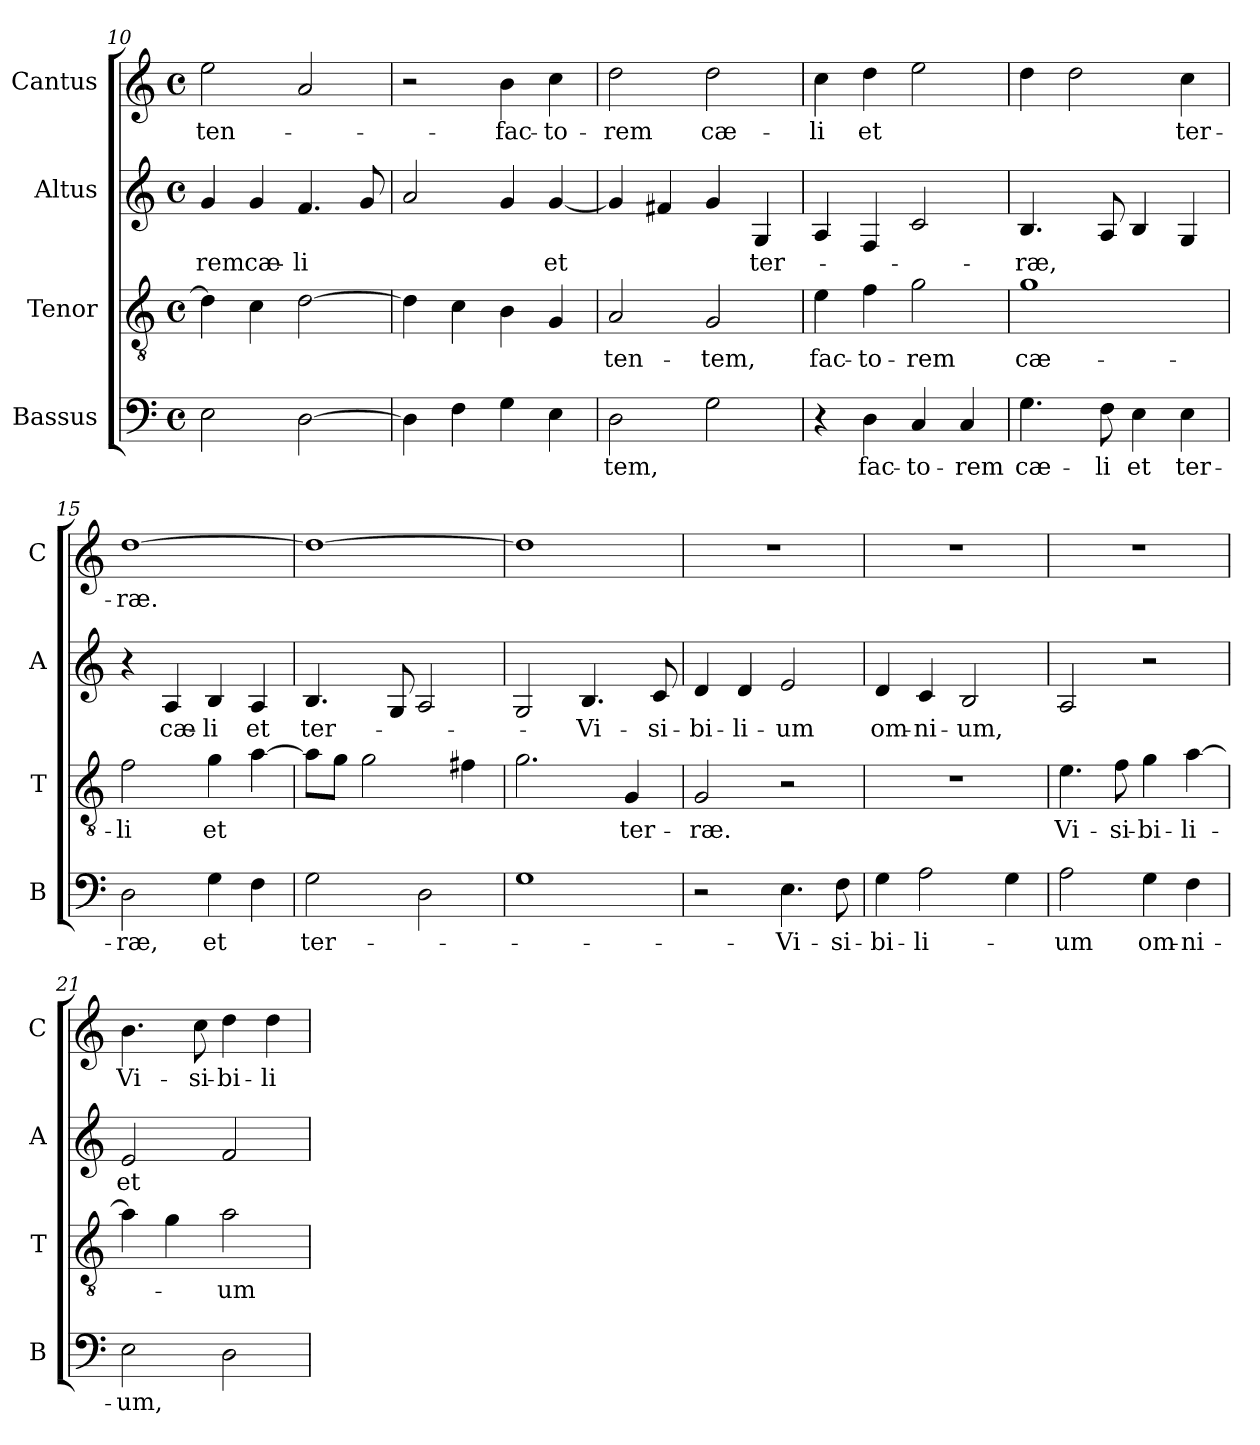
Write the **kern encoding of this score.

**kern	**text	**kern	**text	**kern	**text	**kern	**text
*part4	*part4	*part3	*part3	*part2	*part2	*part1	*part1
*staff4	*staff4	*staff3	*staff3	*staff2	*staff2	*staff1	*staff1
*I"Bassus	*	*I"Tenor	*	*I"Altus	*	*I"Cantus	*
*I'B	*	*I'T	*	*I'A	*	*I'C	*
*clefF4	*	*clefGv2	*	*clefG2	*	*clefG2	*
*k[]	*	*k[]	*	*k[]	*	*k[]	*
*C:	*	*C:	*	*C:	*	*C:	*
*M4/4	*	*M4/4	*	*M4/4	*	*M4/4	*
*met(c)	*	*met(c)	*	*met(c)	*	*met(c)	*
=10	=10	=10	=10	=10	=10	=10	=10
!	!	!	!	!	!LO:LY:b	!	!
!	!	!	!	!	!	!	!LO:LY:b
2E\	.	4d\]	.	4g/	-rem	2ee\	-ten-
!	!	!	!	!	!LO:LY:b	!	!
.	.	4c\	.	4g/	cæ-	.	.
!	!	!	!	!	!LO:LY:b	!	!
[2D\	.	[2d\	.	4.f/	-li	2a/	.
.	.	.	.	8g/	.	.	.
=11	=11	=11	=11	=11	=11	=11	=11
4D\]	.	4d\]	.	2a/	.	2r	.
4F\	.	4c\	.	.	.	.	.
!	!	!	!	!	!	!	!LO:LY:b
4G\	.	4B\	.	4g/	.	4b\	-fac-
!	!	!	!	!	!LO:LY:b	!	!
!	!	!	!	!	!	!	!LO:LY:b
4E\	.	4G/	.	[4g/	et	4cc\	-to-
=12	=12	=12	=12	=12	=12	=12	=12
!	!LO:LY:b	!	!	!	!	!	!
!	!	!	!LO:LY:b	!	!	!	!
!	!	!	!	!	!	!	!LO:LY:b
2D\	-tem,	2A/	-ten-	4g/]	.	2dd\	-rem
.	.	.	.	4f#X/	.	.	.
!	!	!	!LO:LY:b	!	!	!	!
!	!	!	!	!	!	!	!LO:LY:b
2G\	.	2G/	-tem,	4g/	.	2dd\	cæ-
!	!	!	!	!	!LO:LY:b	!	!
.	.	.	.	4G/	ter-	.	.
=13	=13	=13	=13	=13	=13	=13	=13
!	!	!	!LO:LY:b	!	!	!	!
!	!	!	!	!	!	!	!LO:LY:b
4r	.	4e\	fac-	4A/	.	4cc\	-li
!	!LO:LY:b	!	!	!	!	!	!
!	!	!	!LO:LY:b	!	!	!	!
!	!	!	!	!	!	!	!LO:LY:b
4D\	fac-	4f\	-to-	4F/	.	4dd\	et
!	!LO:LY:b	!	!	!	!	!	!
!	!	!	!LO:LY:b	!	!	!	!
4C/	-to-	2g\	-rem	2c/	.	2ee\	.
!	!LO:LY:b	!	!	!	!	!	!
4C/	-rem	.	.	.	.	.	.
=14	=14	=14	=14	=14	=14	=14	=14
!	!LO:LY:b	!	!	!	!	!	!
!	!	!	!LO:LY:b	!	!	!	!
!	!	!	!	!	!LO:LY:b	!	!
4.G\	cæ-	1g	cæ-	4.B/	-ræ,	4dd\	.
.	.	.	.	.	.	2dd\	.
!	!LO:LY:b	!	!	!	!	!	!
8F\	-li	.	.	8A/	.	.	.
!	!LO:LY:b	!	!	!	!	!	!
4E\	et	.	.	4B/	.	.	.
!	!LO:LY:b	!	!	!	!	!	!
!	!	!	!	!	!	!	!LO:LY:b
4E\	ter-	.	.	4G/	.	4cc\	ter-
!!LO:PB:g=z
=15	=15	=15	=15	=15	=15	=15	=15
!	!LO:LY:b	!	!	!	!	!	!
!	!	!	!LO:LY:b	!	!	!	!
!	!	!	!	!	!	!	!LO:LY:b
2D\	-ræ,	2f\	-li	4r	.	[1dd	-ræ.
!	!	!	!	!	!LO:LY:b	!	!
.	.	.	.	4A/	cæ-	.	.
!	!LO:LY:b	!	!	!	!	!	!
!	!	!	!LO:LY:b	!	!	!	!
!	!	!	!	!	!LO:LY:b	!	!
4G\	et	4g\	et	4B/	-li	.	.
!	!	!	!	!	!LO:LY:b	!	!
4F\	.	[4a\	.	4A/	et	.	.
=16	=16	=16	=16	=16	=16	=16	=16
!	!LO:LY:b	!	!	!	!	!	!
!	!	!	!	!	!LO:LY:b	!	!
2G\	ter-	8a\L]	.	4.B/	ter-	1dd_	.
.	.	8g\J	.	.	.	.	.
.	.	2g\	.	.	.	.	.
.	.	.	.	8G/	.	.	.
2D\	.	.	.	2A/	.	.	.
.	.	4f#X\	.	.	.	.	.
=17	=17	=17	=17	=17	=17	=17	=17
1G	.	2.g\	.	2G/	.	1dd]	.
!	!	!	!	!	!LO:LY:b	!	!
.	.	.	.	4.B/	-Vi-	.	.
!	!	!	!LO:LY:b	!	!	!	!
.	.	4G/	ter-	.	.	.	.
!	!	!	!	!	!LO:LY:b	!	!
.	.	.	.	8c/	-si-	.	.
=18	=18	=18	=18	=18	=18	=18	=18
!	!	!	!LO:LY:b	!	!	!	!
!	!	!	!	!	!LO:LY:b	!	!
2r	.	2G/	-ræ.	4d/	-bi-	1r	.
!	!	!	!	!	!LO:LY:b	!	!
.	.	.	.	4d/	-li-	.	.
!	!LO:LY:b	!	!	!	!	!	!
!	!	!	!	!	!LO:LY:b	!	!
4.E\	-Vi-	2r	.	2e/	-um	.	.
!	!LO:LY:b	!	!	!	!	!	!
8F\	-si-	.	.	.	.	.	.
=19	=19	=19	=19	=19	=19	=19	=19
!	!LO:LY:b	!	!	!	!	!	!
!	!	!	!	!	!LO:LY:b	!	!
4G\	-bi-	1r	.	4d/	om-	1r	.
!	!LO:LY:b	!	!	!	!	!	!
!	!	!	!	!	!LO:LY:b	!	!
2A\	-li-	.	.	4c/	-ni-	.	.
!	!	!	!	!	!LO:LY:b	!	!
.	.	.	.	2B/	-um,	.	.
4G\	.	.	.	.	.	.	.
=20	=20	=20	=20	=20	=20	=20	=20
!	!LO:LY:b	!	!	!	!	!	!
!	!	!	!LO:LY:b	!	!	!	!
2A\	-um	4.e\	Vi-	2A/	.	1r	.
!	!	!	!LO:LY:b	!	!	!	!
.	.	8f\	-si-	.	.	.	.
!	!LO:LY:b	!	!	!	!	!	!
!	!	!	!LO:LY:b	!	!	!	!
4G\	om-	4g\	-bi-	2r	.	.	.
!	!LO:LY:b	!	!	!	!	!	!
!	!	!	!LO:LY:b	!	!	!	!
4F\	-ni-	[4a\	-li-	.	.	.	.
=21	=21	=21	=21	=21	=21	=21	=21
!	!LO:LY:b	!	!	!	!	!	!
!	!	!	!	!	!LO:LY:b	!	!
!	!	!	!	!	!	!	!LO:LY:b
2E\	-um,	4a\]	.	2e/	et	4.b\	Vi-
.	.	4g\	.	.	.	.	.
!	!	!	!	!	!	!	!LO:LY:b
.	.	.	.	.	.	8cc\	-si-
!	!	!	!LO:LY:b	!	!	!	!
!	!	!	!	!	!	!	!LO:LY:b
2D\	.	2a\	-um	2f/	.	4dd\	-bi-
!	!	!	!	!	!	!	!LO:LY:b
.	.	.	.	.	.	4dd\	-li-
=	=	=	=	=	=	=	=
*-	*-	*-	*-	*-	*-	*-	*-
